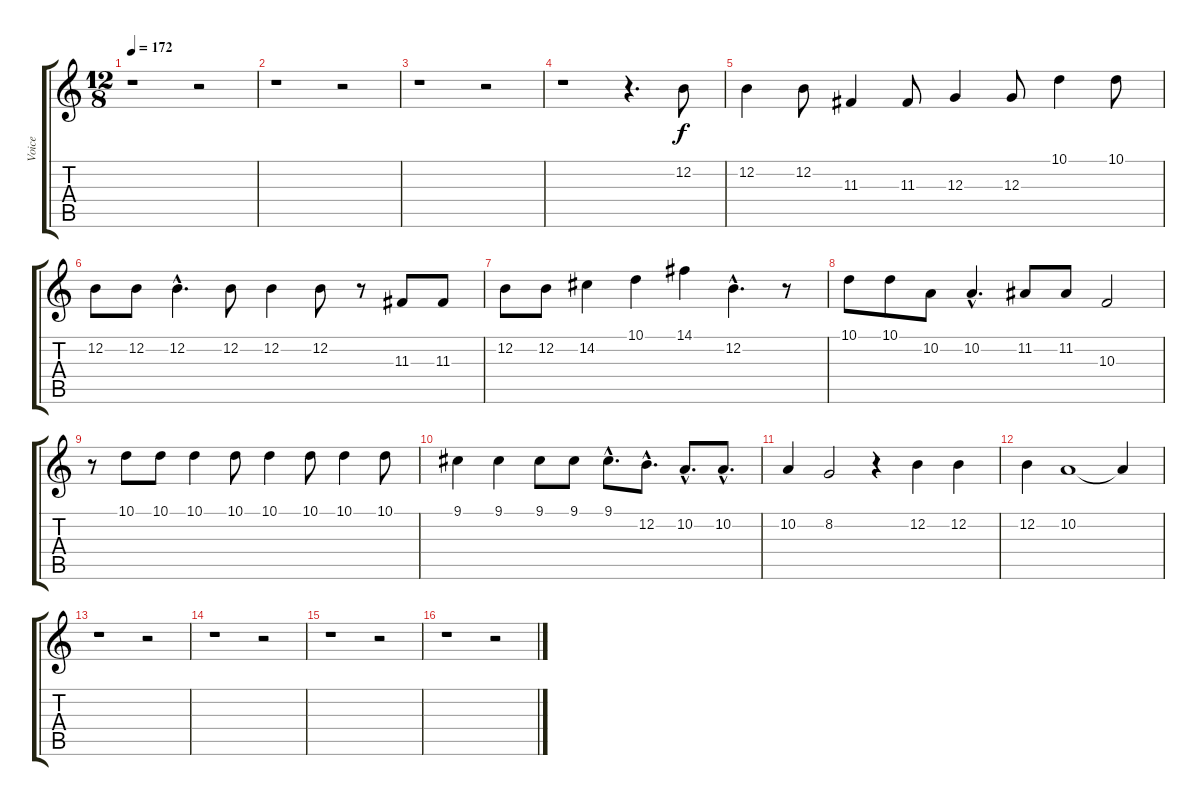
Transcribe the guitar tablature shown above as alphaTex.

\track ("Voice" "Voice") {instrument flute}
\staff {score tabs}
\tuning (E4 B3 G3 D3 A2 E2) {hide}
\ts (12 8)
\tempo 172
\clef g2
\ks c
r.1{dy f} r.2 |
r.1 r.2 |
r.1 r.2 |
r.1 r.4{d} 12.2.8 |
12.2.4 12.2.8 11.3.4 11.3.8 12.3.4 12.3.8 10.1.4 10.1.8 |
12.2.8 12.2.8 12.2{hac}.4{d} 12.2.8 12.2.4 12.2.8 r.8 11.3.8 11.3.8 |
12.2.8 12.2.8 14.2.4 10.1.4 14.1.4 12.2{hac}.4{d} r.8 |
10.1.8 10.1.8 10.2.8 10.2{hac}.4{d} 11.2.8 11.2.8 10.3.2 |
r.8 10.1.8 10.1.8 10.1.4 10.1.8 10.1.4 10.1.8 10.1.4 10.1.8 |
9.1.4 9.1.4 9.1.8 9.1.8 9.1{hac}.8{d} 12.2{hac}.8{d} 10.2{hac}.8{d} 10.2{hac}.8{d} |
10.2.4 8.2.2 r.4 12.2.4 12.2.4 |
12.2.4 10.2.1 10.2{t}.4 |
r.1 r.2 |
r.1 r.2 |
r.1 r.2 |
r.1 r.2
